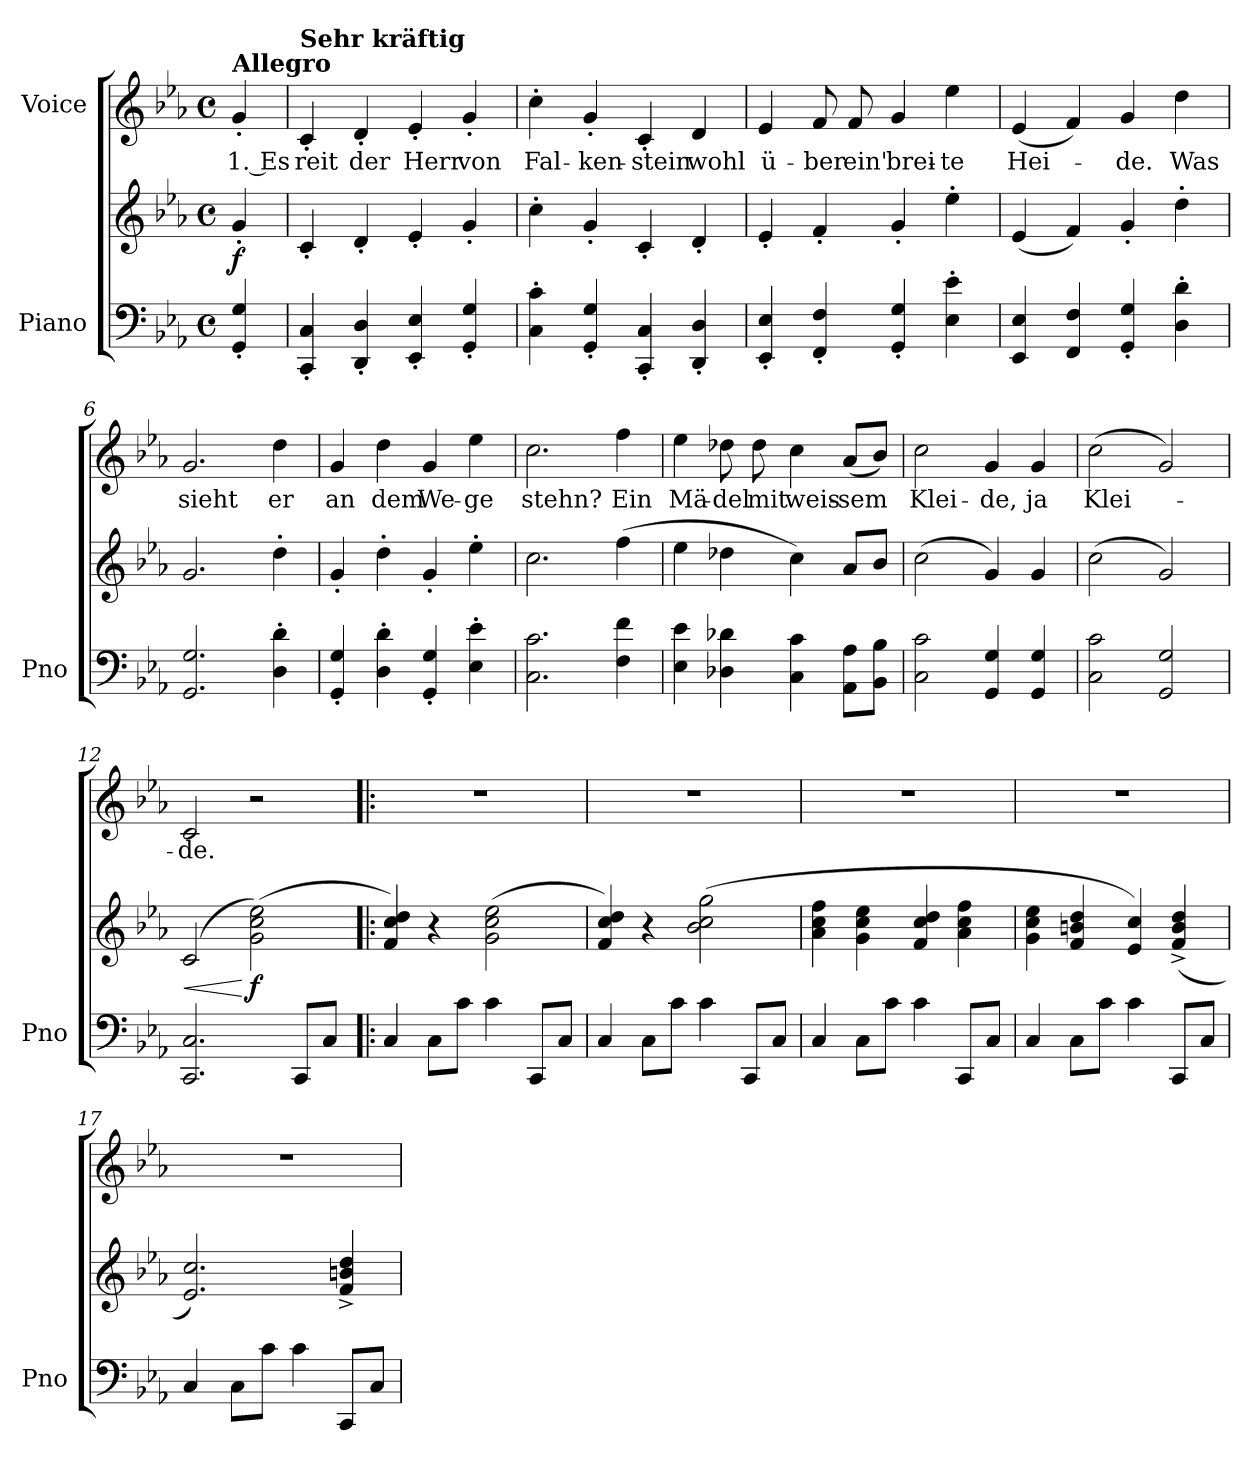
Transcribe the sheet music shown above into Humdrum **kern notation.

**kern	**kern	**dynam	**kern	**text
*part2	*part2	*part2	*part1	*part1
*staff3	*staff2	*staff2/3	*staff1	*staff1
*I"Piano	*	*	*I"Voice	*
*I'Pno	*	*	*	*
*clefF4	*clefG2	*	*clefG2	*
*k[b-e-a-]	*k[b-e-a-]	*	*k[b-e-a-]	*
*M4/4	*M4/4	*	*M4/4	*
*met(c)	*met(c)	*	*met(c)	*
=1	=1	=1	=1	=1
!	!	!	!LO:TX:a:B:t=Allegro	!
!	!	!LO:DY:b	!	!
4GG/' 4G/'	4g'/	f	4g'/	1. Es
=2	=2	=2	=2	=2
!	!	!	!LO:TX:a:B:t=Sehr kräftig	!
4CC/' 4C/'	4c'/	.	4c'/	reit
4DD/' 4D/'	4d'/	.	4d'/	der
4EE-/' 4E-/'	4e-'/	.	4e-'/	Herr
4GG/' 4G/'	4g'/	.	4g'/	von
=3	=3	=3	=3	=3
4C\' 4c\'	4cc'\	.	4cc'\	Fal-
4GG/' 4G/'	4g'/	.	4g'/	-ken-
4CC/' 4C/'	4c'/	.	4c'/	-stein
4DD/' 4D/'	4d'/	.	4d/	wohl
=4	=4	=4	=4	=4
4EE-/' 4E-/'	4e-'/	.	4e-/	ü-
4FF/' 4F/'	4f'/	.	8f/	-ber
.	.	.	8f/	ein'
4GG/' 4G/'	4g'/	.	4g/	brei-
4E-\' 4e-\'	4ee-'\	.	4ee-\	-te
=5	=5	=5	=5	=5
4EE-/ 4E-/	(4e-/	.	(4e-/	Hei-
4FF/ 4F/	4f/)	.	4f/)	.
4GG/' 4G/'	4g'/	.	4g/	-de.
4D\' 4d\'	4dd'\	.	4dd\	Was
=6	=6	=6	=6	=6
2.GG/ 2.G/	2.g/	.	2.g/	sieht
4D\' 4d\'	4dd'\	.	4dd\	er
=7	=7	=7	=7	=7
4GG/' 4G/'	4g'/	.	4g/	an
4D\' 4d\'	4dd'\	.	4dd\	dem
4GG/' 4G/'	4g'/	.	4g/	We-
4E-\' 4e-\'	4ee-'\	.	4ee-\	-ge
=8	=8	=8	=8	=8
2.C\ 2.c\	2.cc\	.	2.cc\	stehn?
4F\ 4f\	(4ff\	.	4ff\	Ein
=9	=9	=9	=9	=9
4E-\ 4e-\	4ee-\	.	4ee-\	Mä-
4D-X\ 4d-X\	4dd-X\	.	8dd-X\	-del
.	.	.	8dd-\	mit
4C\ 4c\	4cc\)	.	4cc\	weis-
8AA-\ 8A-\L	8a-/L	.	(8a-/L	-sem
8BB-\ 8B-\J	8b-/J	.	8b-/J)	.
=10	=10	=10	=10	=10
2C\ 2c\	(2cc\	.	2cc\	Klei-
4GG/ 4G/	4g/)	.	4g/	-de,
4GG/ 4G/	4g/	.	4g/	ja
=11	=11	=11	=11	=11
2C\ 2c\	(2cc\	.	(2cc\	Klei-
2GG/ 2G/	2g/)	.	2g/)	.
=12	=12	=12	=12	=12
!	!	!LO:HP:b	!	!
2.CC/ 2.C/	(2c/	<	2c/	-de.
!	!	!LO:DY:n=1:b	!	!
.	(2g\ 2cc\ 2ee-\)	[ f	2r	.
8CC/L	.	.	.	.
8C/J	.	.	.	.
=13!|:	=13!|:	=13!|:	=13!|:	=13!|:
4C/	4f/ 4cc/ 4dd/)	.	1r	.
8C\L	4r	.	.	.
8c\J	.	.	.	.
4c\	(2g\ 2cc\ 2ee-\	.	.	.
8CC/L	.	.	.	.
8C/J	.	.	.	.
=14	=14	=14	=14	=14
4C/	4f/ 4cc/ 4dd/)	.	1r	.
8C\L	4r	.	.	.
8c\J	.	.	.	.
4c\	(2b-\ 2cc\ 2gg\	.	.	.
8CC/L	.	.	.	.
8C/J	.	.	.	.
=15	=15	=15	=15	=15
4C/	4a-\ 4cc\ 4ff\	.	1r	.
8C\L	4g\ 4cc\ 4ee-\	.	.	.
8c\J	.	.	.	.
4c\	4f/ 4cc/ 4dd/	.	.	.
8CC/L	4a-\ 4cc\ 4ff\	.	.	.
8C/J	.	.	.	.
=16	=16	=16	=16	=16
4C/	4g\ 4cc\ 4ee-\	.	1r	.
8C\L	4f/ 4bn/ 4dd/	.	.	.
8c\J	.	.	.	.
4c\	4e-/ 4cc/)	.	.	.
8CC/L	(4f/^ 4b/^ 4dd/^	.	.	.
8C/J	.	.	.	.
=17	=17	=17	=17	=17
4C/	2.e-/ 2.cc/)	.	1r	.
8C\L	.	.	.	.
8c\J	.	.	.	.
4c\	.	.	.	.
8CC/L	4f/^ 4bn/^ 4dd/^	.	.	.
8C/J	.	.	.	.
=	=	=	=	=
*-	*-	*-	*-	*-
